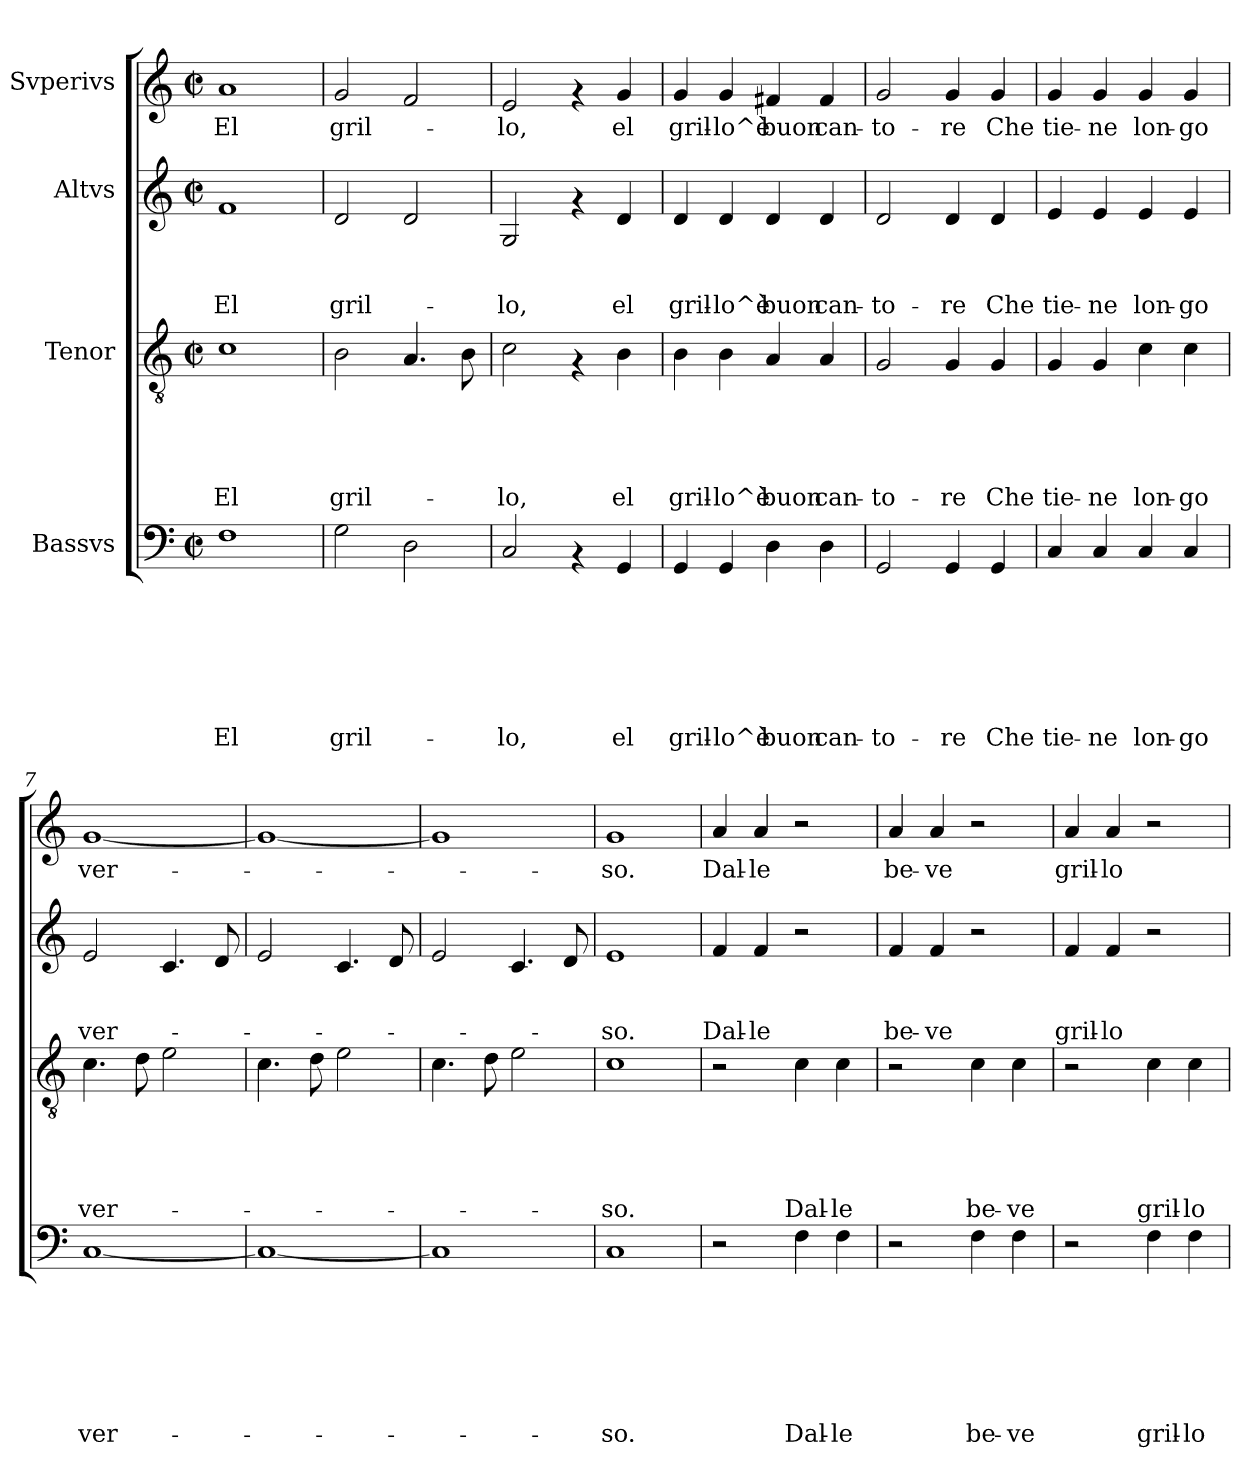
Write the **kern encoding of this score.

**kern	**text	**text	**text	**text	**text	**text	**text	**kern	**text	**text	**text	**text	**text	**kern	**text	**text	**text	**kern	**text
*part4	*part4	*part4	*part4	*part4	*part4	*part4	*part4	*part3	*part3	*part3	*part3	*part3	*part3	*part2	*part2	*part2	*part2	*part1	*part1
*staff4	*staff4	*staff4	*staff4	*staff4	*staff4	*staff4	*staff4	*staff3	*staff3	*staff3	*staff3	*staff3	*staff3	*staff2	*staff2	*staff2	*staff2	*staff1	*staff1
*I"Bassvs	*	*	*	*	*	*	*	*I"Tenor	*	*	*	*	*	*I"Altvs	*	*	*	*I"Svperivs	*
*clefF4	*	*	*	*	*	*	*	*clefGv2	*	*	*	*	*	*clefG2	*	*	*	*clefG2	*
*k[]	*	*	*	*	*	*	*	*k[]	*	*	*	*	*	*k[]	*	*	*	*k[]	*
*C:	*	*	*	*	*	*	*	*C:	*	*	*	*	*	*C:	*	*	*	*C:	*
*M2/2	*	*	*	*	*	*	*	*M2/2	*	*	*	*	*	*M2/2	*	*	*	*M2/2	*
*met(c|)	*	*	*	*	*	*	*	*met(c|)	*	*	*	*	*	*met(c|)	*	*	*	*met(c|)	*
=1	=1	=1	=1	=1	=1	=1	=1	=1	=1	=1	=1	=1	=1	=1	=1	=1	=1	=1	=1
!	!	!	!	!	!	!	!LO:LY:b	!	!	!	!	!	!LO:LY:b	!	!	!	!LO:LY:b	!	!LO:LY:b
1F	.	.	.	.	.	.	El	1c	.	.	.	.	El	1f	.	.	El	1a	El
=2	=2	=2	=2	=2	=2	=2	=2	=2	=2	=2	=2	=2	=2	=2	=2	=2	=2	=2	=2
!	!	!	!	!	!	!	!LO:LY:b	!	!	!	!	!	!LO:LY:b	!	!	!	!LO:LY:b	!	!LO:LY:b
2G\	.	.	.	.	.	.	gril-	2B\	.	.	.	.	gril-	2d/	.	.	gril-	2g/	gril-
2D\	.	.	.	.	.	.	.	4.A/	.	.	.	.	.	2d/	.	.	.	2f/	.
.	.	.	.	.	.	.	.	8B\	.	.	.	.	.	.	.	.	.	.	.
=3	=3	=3	=3	=3	=3	=3	=3	=3	=3	=3	=3	=3	=3	=3	=3	=3	=3	=3	=3
!	!	!	!	!	!	!	!LO:LY:b	!	!	!	!	!	!LO:LY:b	!	!	!	!LO:LY:b	!	!LO:LY:b
2C/	.	.	.	.	.	.	-lo,	2c\	.	.	.	.	-lo,	2G/	.	.	-lo,	2e/	-lo,
4rAA	.	.	.	.	.	.	.	4rF	.	.	.	.	.	4rf	.	.	.	4rf	.
!	!	!	!	!	!	!	!LO:LY:b	!	!	!	!	!	!LO:LY:b	!	!	!	!LO:LY:b	!	!LO:LY:b
4GG/	.	.	.	.	.	.	el	4B\	.	.	.	.	el	4d/	.	.	el	4g/	el
=4	=4	=4	=4	=4	=4	=4	=4	=4	=4	=4	=4	=4	=4	=4	=4	=4	=4	=4	=4
!	!	!	!	!	!	!	!LO:LY:b	!	!	!	!	!	!LO:LY:b	!	!	!	!LO:LY:b	!	!LO:LY:b
4GG/	.	.	.	.	.	.	gril-	4B\	.	.	.	.	gril-	4d/	.	.	gril-	4g/	gril-
!	!	!	!	!	!	!	!LO:LY:b	!	!	!	!	!	!LO:LY:b	!	!	!	!LO:LY:b	!	!LO:LY:b
4GG/	.	.	.	.	.	.	-lo^è	4B\	.	.	.	.	-lo^è	4d/	.	.	-lo^è	4g/	-lo^è
!	!	!	!	!	!	!	!LO:LY:b	!	!	!	!	!	!LO:LY:b	!	!	!	!LO:LY:b	!	!LO:LY:b
4D\	.	.	.	.	.	.	buon	4A/	.	.	.	.	buon	4d/	.	.	buon	4f#X/	buon
!	!	!	!	!	!	!	!LO:LY:b	!	!	!	!	!	!LO:LY:b	!	!	!	!LO:LY:b	!	!LO:LY:b
4D\	.	.	.	.	.	.	can-	4A/	.	.	.	.	can-	4d/	.	.	can-	4f#/	can-
=5	=5	=5	=5	=5	=5	=5	=5	=5	=5	=5	=5	=5	=5	=5	=5	=5	=5	=5	=5
!	!	!	!	!	!	!	!LO:LY:b	!	!	!	!	!	!LO:LY:b	!	!	!	!LO:LY:b	!	!LO:LY:b
2GG/	.	.	.	.	.	.	-to-	2G/	.	.	.	.	-to-	2d/	.	.	-to-	2g/	-to-
!	!	!	!	!	!	!	!LO:LY:b	!	!	!	!	!	!LO:LY:b	!	!	!	!LO:LY:b	!	!LO:LY:b
4GG/	.	.	.	.	.	.	-re	4G/	.	.	.	.	-re	4d/	.	.	-re	4g/	-re
!	!	!	!	!	!	!	!LO:LY:b	!	!	!	!	!	!LO:LY:b	!	!	!	!LO:LY:b	!	!LO:LY:b
4GG/	.	.	.	.	.	.	Che	4G/	.	.	.	.	Che	4d/	.	.	Che	4g/	Che
=6	=6	=6	=6	=6	=6	=6	=6	=6	=6	=6	=6	=6	=6	=6	=6	=6	=6	=6	=6
!	!	!	!	!	!	!	!LO:LY:b	!	!	!	!	!	!LO:LY:b	!	!	!	!LO:LY:b	!	!LO:LY:b
4C/	.	.	.	.	.	.	tie-	4G/	.	.	.	.	tie-	4e/	.	.	tie-	4g/	tie-
!	!	!	!	!	!	!	!LO:LY:b	!	!	!	!	!	!LO:LY:b	!	!	!	!LO:LY:b	!	!LO:LY:b
4C/	.	.	.	.	.	.	-ne	4G/	.	.	.	.	-ne	4e/	.	.	-ne	4g/	-ne
!	!	!	!	!	!	!	!LO:LY:b	!	!	!	!	!	!LO:LY:b	!	!	!	!LO:LY:b	!	!LO:LY:b
4C/	.	.	.	.	.	.	lon-	4c\	.	.	.	.	lon-	4e/	.	.	lon-	4g/	lon-
!	!	!	!	!	!	!	!LO:LY:b	!	!	!	!	!	!LO:LY:b	!	!	!	!LO:LY:b	!	!LO:LY:b
4C/	.	.	.	.	.	.	-go	4c\	.	.	.	.	-go	4e/	.	.	-go	4g/	-go
!!LO:LB:g=z
=7	=7	=7	=7	=7	=7	=7	=7	=7	=7	=7	=7	=7	=7	=7	=7	=7	=7	=7	=7
!	!	!	!	!	!	!	!LO:LY:b	!	!	!	!	!	!LO:LY:b	!	!	!	!LO:LY:b	!	!LO:LY:b
[<1C	.	.	.	.	.	.	ver-	4.c\	.	.	.	.	ver-	2e/	.	.	ver-	[<1g	ver-
.	.	.	.	.	.	.	.	8d\	.	.	.	.	.	.	.	.	.	.	.
.	.	.	.	.	.	.	.	2e\	.	.	.	.	.	4.c/	.	.	.	.	.
.	.	.	.	.	.	.	.	.	.	.	.	.	.	8d/	.	.	.	.	.
=8	=8	=8	=8	=8	=8	=8	=8	=8	=8	=8	=8	=8	=8	=8	=8	=8	=8	=8	=8
1C_	.	.	.	.	.	.	.	4.c\	.	.	.	.	.	2e/	.	.	.	1g_	.
.	.	.	.	.	.	.	.	8d\	.	.	.	.	.	.	.	.	.	.	.
.	.	.	.	.	.	.	.	2e\	.	.	.	.	.	4.c/	.	.	.	.	.
.	.	.	.	.	.	.	.	.	.	.	.	.	.	8d/	.	.	.	.	.
=9	=9	=9	=9	=9	=9	=9	=9	=9	=9	=9	=9	=9	=9	=9	=9	=9	=9	=9	=9
1C]	.	.	.	.	.	.	.	4.c\	.	.	.	.	.	2e/	.	.	.	1g]	.
.	.	.	.	.	.	.	.	8d\	.	.	.	.	.	.	.	.	.	.	.
.	.	.	.	.	.	.	.	2e\	.	.	.	.	.	4.c/	.	.	.	.	.
.	.	.	.	.	.	.	.	.	.	.	.	.	.	8d/	.	.	.	.	.
=10	=10	=10	=10	=10	=10	=10	=10	=10	=10	=10	=10	=10	=10	=10	=10	=10	=10	=10	=10
!	!	!	!	!	!	!	!LO:LY:b	!	!	!	!	!	!LO:LY:b	!	!	!	!LO:LY:b	!	!LO:LY:b
1C	.	.	.	.	.	.	-so.	1c	.	.	.	.	-so.	1e	.	.	-so.	1g	-so.
=11	=11	=11	=11	=11	=11	=11	=11	=11	=11	=11	=11	=11	=11	=11	=11	=11	=11	=11	=11
!	!	!	!	!	!	!	!	!	!	!	!	!	!	!	!	!	!LO:LY:b	!	!LO:LY:b
2r	.	.	.	.	.	.	.	2r	.	.	.	.	.	4f/	.	.	Dal-	4a/	Dal-
!	!	!	!	!	!	!	!	!	!	!	!	!	!	!	!	!	!LO:LY:b	!	!LO:LY:b
.	.	.	.	.	.	.	.	.	.	.	.	.	.	4f/	.	.	-le	4a/	-le
!	!	!	!	!	!	!	!LO:LY:b	!	!	!	!	!	!LO:LY:b	!	!	!	!	!	!
4F\	.	.	.	.	.	.	Dal-	4c\	.	.	.	.	Dal-	2r	.	.	.	2r	.
!	!	!	!	!	!	!	!LO:LY:b	!	!	!	!	!	!LO:LY:b	!	!	!	!	!	!
4F\	.	.	.	.	.	.	-le	4c\	.	.	.	.	-le	.	.	.	.	.	.
=12	=12	=12	=12	=12	=12	=12	=12	=12	=12	=12	=12	=12	=12	=12	=12	=12	=12	=12	=12
!	!	!	!	!	!	!	!	!	!	!	!	!	!	!	!	!	!LO:LY:b	!	!LO:LY:b
2r	.	.	.	.	.	.	.	2r	.	.	.	.	.	4f/	.	.	be-	4a/	be-
!	!	!	!	!	!	!	!	!	!	!	!	!	!	!	!	!	!LO:LY:b	!	!LO:LY:b
.	.	.	.	.	.	.	.	.	.	.	.	.	.	4f/	.	.	-ve	4a/	-ve
!	!	!	!	!	!	!	!LO:LY:b	!	!	!	!	!	!LO:LY:b	!	!	!	!	!	!
4F\	.	.	.	.	.	.	be-	4c\	.	.	.	.	be-	2r	.	.	.	2r	.
!	!	!	!	!	!	!	!LO:LY:b	!	!	!	!	!	!LO:LY:b	!	!	!	!	!	!
4F\	.	.	.	.	.	.	-ve	4c\	.	.	.	.	-ve	.	.	.	.	.	.
!!LO:PB:g=z
=13	=13	=13	=13	=13	=13	=13	=13	=13	=13	=13	=13	=13	=13	=13	=13	=13	=13	=13	=13
!	!	!	!	!	!	!	!	!	!	!	!	!	!	!	!	!	!LO:LY:b	!	!LO:LY:b
2r	.	.	.	.	.	.	.	2r	.	.	.	.	.	4f/	.	.	gril-	4a/	gril-
!	!	!	!	!	!	!	!	!	!	!	!	!	!	!	!	!	!LO:LY:b	!	!LO:LY:b
.	.	.	.	.	.	.	.	.	.	.	.	.	.	4f/	.	.	-lo	4a/	-lo
!	!	!	!	!	!	!	!LO:LY:b	!	!	!	!	!	!LO:LY:b	!	!	!	!	!	!
4F\	.	.	.	.	.	.	gril-	4c\	.	.	.	.	gril-	2r	.	.	.	2r	.
!	!	!	!	!	!	!	!LO:LY:b	!	!	!	!	!	!LO:LY:b	!	!	!	!	!	!
4F\	.	.	.	.	.	.	-lo	4c\	.	.	.	.	-lo	.	.	.	.	.	.
=	=	=	=	=	=	=	=	=	=	=	=	=	=	=	=	=	=	=	=
*-	*-	*-	*-	*-	*-	*-	*-	*-	*-	*-	*-	*-	*-	*-	*-	*-	*-	*-	*-
